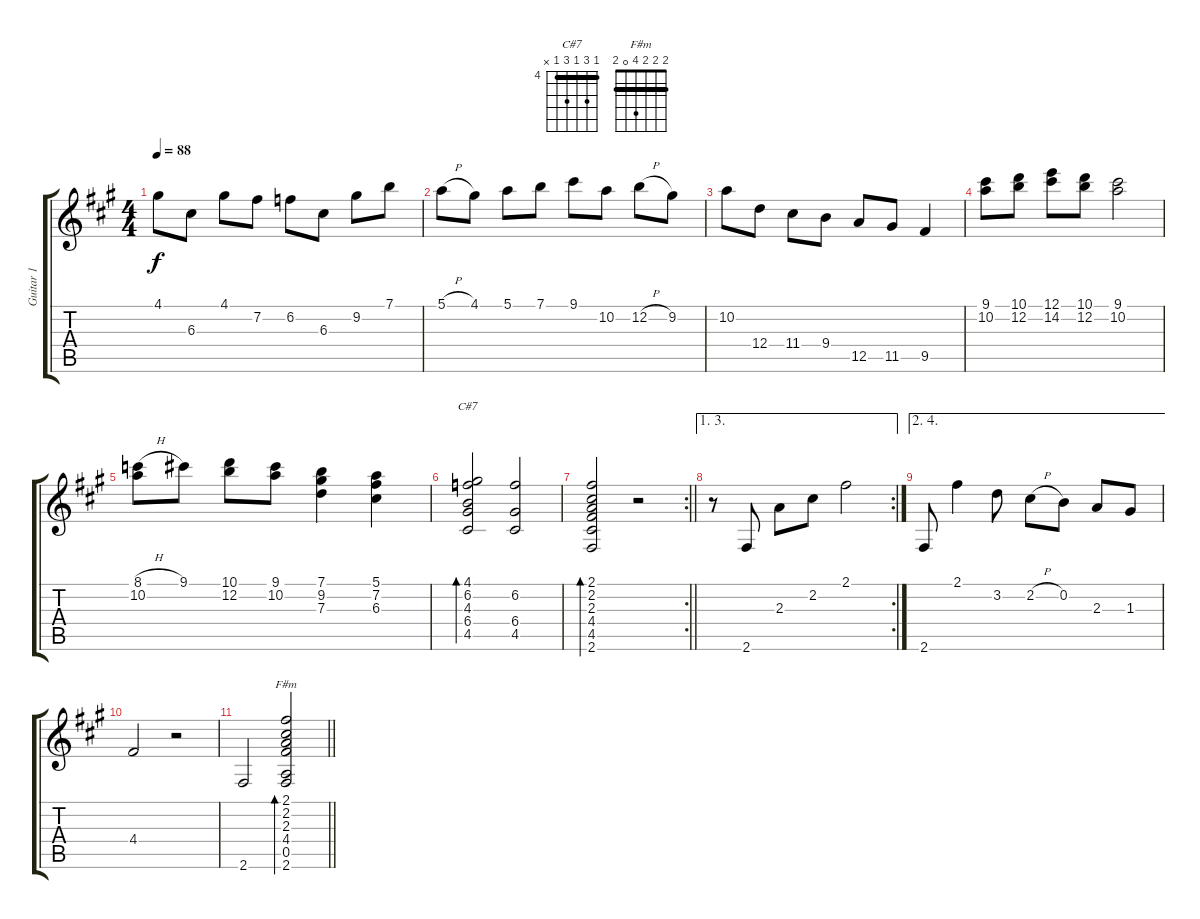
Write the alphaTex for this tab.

\track ("Guitar 1" "Guitar 1") {instrument acousticguitarnylon}
\staff {score tabs}
\tuning (E4 B3 G3 D3 A2 E2) {hide}
\chord ("C#7" 4 6 4 6 4 x) {firstfret 4 barre 4}
\chord ("F#m" 2 2 2 4 0 2) {barre 2}
\ts (4 4)
\tempo 88
\clef g2
\ks f#minor
4.1.8{dy f} 6.3.8 4.1.8 7.2.8 6.2.8 6.3.8 9.2.8 7.1.8 |
5.1{h}.8 4.1.8 5.1.8 7.1.8 9.1.8 10.2.8 12.2{h}.8 9.2.8 |
10.2.8 12.4.8 11.4.8 9.4.8 12.5.8 11.5.8 9.5.4 |
(9.1 10.2).8 (10.1 12.2).8 (12.1 14.2).8 (10.1 12.2).8 (9.1 10.2).2 |
(8.1{h} 10.2).8 9.1.8 (10.1 12.2).8 (9.1 10.2).8 (7.1 9.2 7.3).4 (5.1 7.2 6.3).4 |
(4.1 6.2 4.3 6.4 4.5).2{bd 480 ch "C#7"} (6.2 6.4 4.5).2 |
\rc 2
\barLineRight lightlight
(2.1 2.2 2.3 4.4 4.5 2.6).2{bd 480} r.2 |
\ae (1 3)
\rc 2
r.8 2.6.8 2.3.8 2.2.8 2.1.2 |
\ae (2 4)
2.6.8 2.1.4 3.2.8 2.2{h}.8 0.2.8 2.3.8 1.3.8 |
4.4.2 r.2 |
\barLineRight lightlight
2.6.2 (2.1 2.2 2.3 4.4 0.5 2.6).2{bd 480 ch "F#m"}
